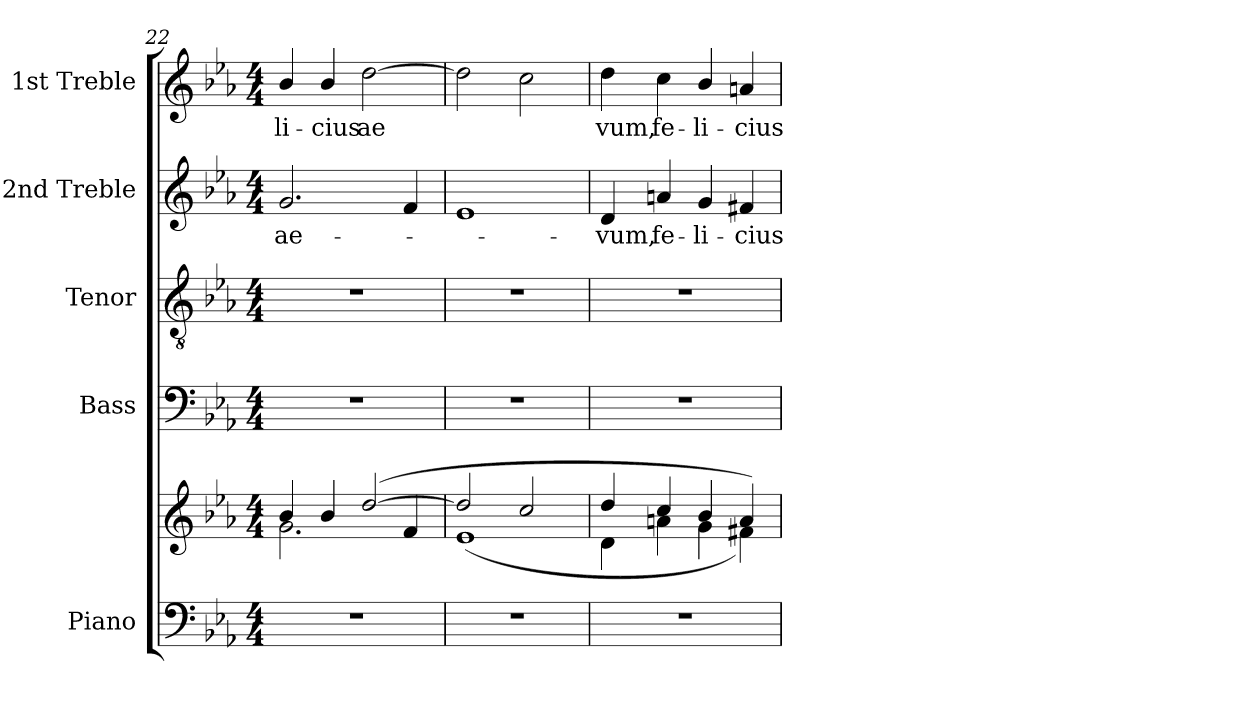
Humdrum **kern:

**kern	**kern	**kern	**kern	**kern	**text	**kern	**text
*part5	*part5	*part4	*part3	*part2	*part2	*part1	*part1
*staff6	*staff5	*staff4	*staff3	*staff2	*staff2	*staff1	*staff1
*I"Piano	*	*I"Bass	*I"Tenor	*I"2nd Treble	*	*I"1st Treble	*
*I'Pno.	*	*I'B.	*I'T.	*	*	*I'S.	*
*clefF4	*clefG2	*clefF4	*clefGv2	*clefG2	*	*clefG2	*
*	*	*	*ITrd7c12	*	*	*	*
*k[b-e-a-]	*k[b-e-a-]	*k[b-e-a-]	*k[b-e-a-]	*k[b-e-a-]	*	*k[b-e-a-]	*
*c:	*c:	*c:	*c:	*c:	*	*c:	*
*M4/4	*M4/4	*M4/4	*M4/4	*M4/4	*	*M4/4	*
=22	=22	=22	=22	=22	=22	=22	=22
*	*^	*	*	*	*	*	*
!	!	!	!	!	!	!LO:LY:b:color=#000000	!	!
!	!	!	!	!	!	!	!	!LO:LY:b:color=#000000
1r	4b-i/	2.gi\	1r	1r	2.gi/	ae-	4b-i/	-li-
!	!	!	!	!	!	!	!	!LO:LY:b:color=#000000
.	4b-i/	.	.	.	.	.	4b-i/	-cius
!	!	!	!	!	!	!	!	!LO:LY:b:color=#000000
.	([2ddi/	.	.	.	.	.	[2ddi\	ae
.	.	4fi/	.	.	4fi/	.	.	.
=23	=23	=23	=23	=23	=23	=23	=23	=23
1r	2ddi/]	(1e-i	1r	1r	1e-i	.	2ddi\]	.
.	2cci/	.	.	.	.	.	2cci\	.
=24	=24	=24	=24	=24	=24	=24	=24	=24
!	!	!	!	!	!	!LO:LY:b:color=#000000	!	!
!	!	!	!	!	!	!	!	!LO:LY:b:color=#000000
1r	4ddi/	4di\	1r	1r	4di/	-vum,	4ddi\	vum,
!	!	!	!	!	!	!LO:LY:b:color=#000000	!	!
!	!	!	!	!	!	!	!	!LO:LY:b:color=#000000
.	4cci/	4ani\	.	.	4ani/	fe-	4cci\	fe-
!	!	!	!	!	!	!LO:LY:b:color=#000000	!	!
!	!	!	!	!	!	!	!	!LO:LY:b:color=#000000
.	4b-i/	4gi\	.	.	4gi/	-li-	4b-i/	-li-
!	!	!	!	!	!	!LO:LY:b:color=#000000	!	!
!	!	!	!	!	!	!	!	!LO:LY:b:color=#000000
.	4ai/)	4f#Xi\)	.	.	4f#Xi/	-cius	4ani/	-cius
*	*v	*v	*	*	*	*	*	*
=	=	=	=	=	=	=	=
*-	*-	*-	*-	*-	*-	*-	*-
